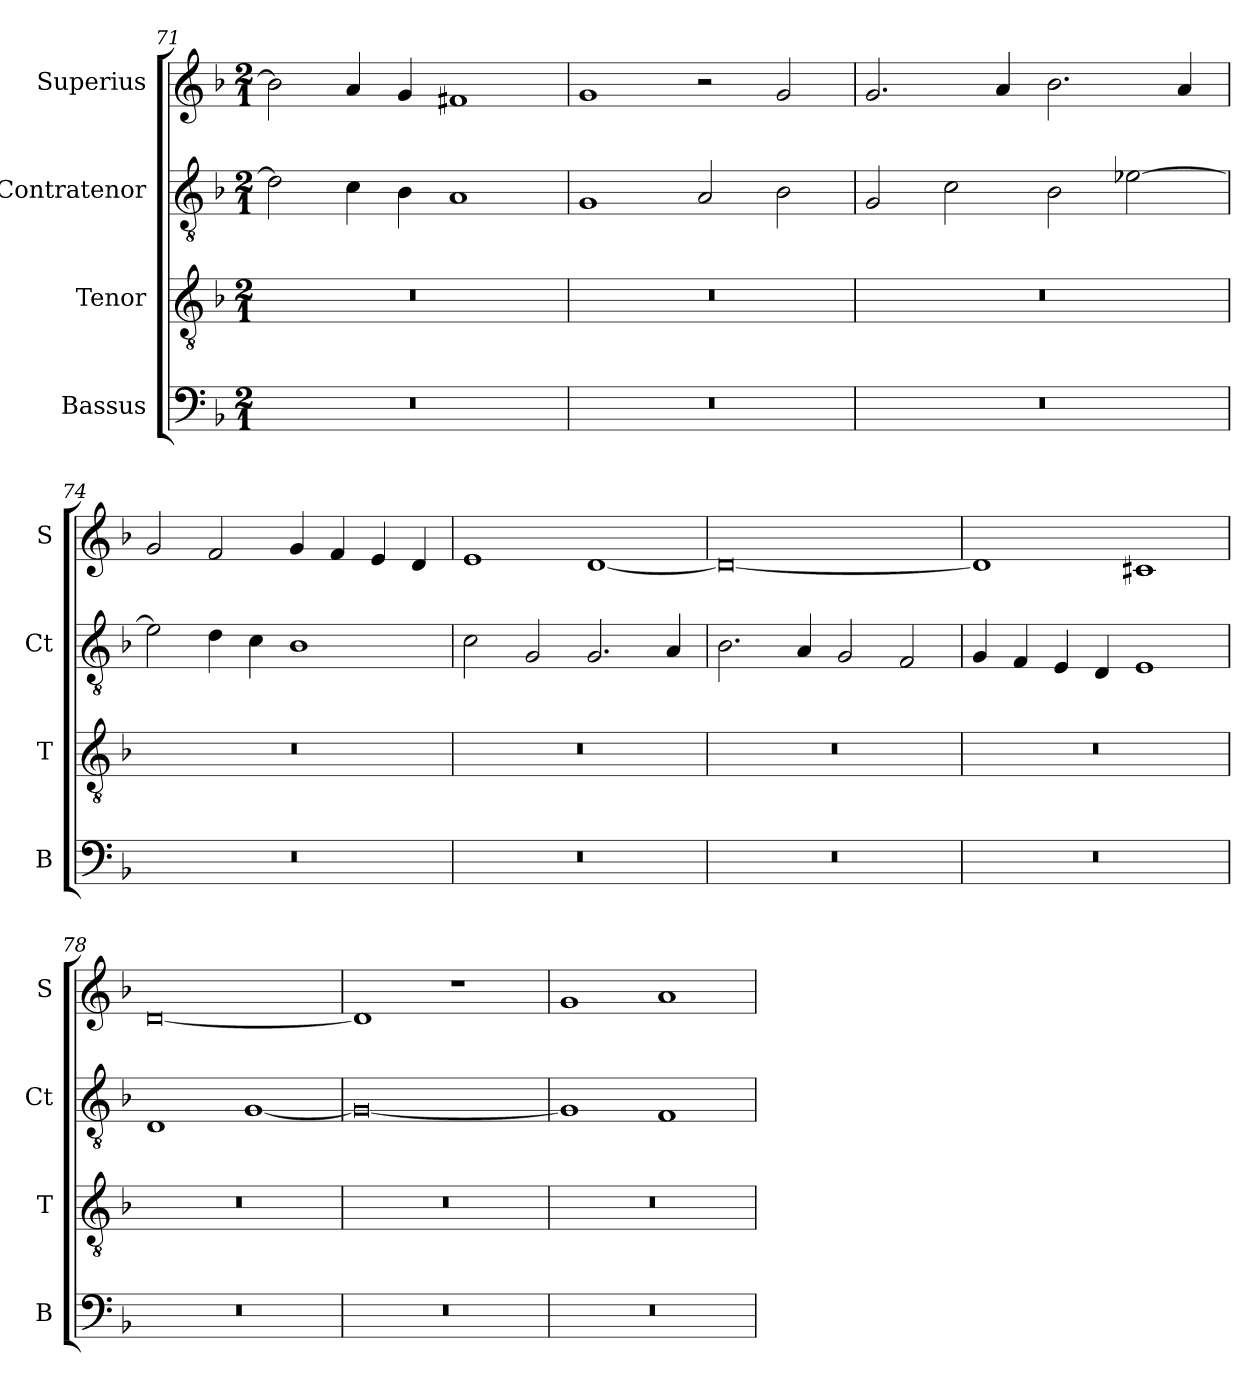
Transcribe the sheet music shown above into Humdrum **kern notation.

**kern	**kern	**kern	**kern
*part4	*part3	*part2	*part1
*staff4	*staff3	*staff2	*staff1
*I"Bassus	*I"Tenor	*I"Contratenor	*I"Superius
*I'B	*I'T	*I'Ct	*I'S
*clefF4	*clefGv2	*clefGv2	*clefG2
*k[b-]	*k[b-]	*k[b-]	*k[b-]
*M2/1	*M2/1	*M2/1	*M2/1
=71	=71	=71	=71
0r	0r	2d\]	2b-\]
.	.	4c\	4a/
.	.	4B-\	4g/
.	.	1A	1f#X
=72	=72	=72	=72
0r	0r	1G	1g
.	.	2A/	2r
.	.	2B-\	2g/
=73	=73	=73	=73
0r	0r	2G/	2.g/
.	.	2c\	.
.	.	.	4a/
.	.	2B-\	2.b-\
.	.	[2e-X\	.
.	.	.	4a/
=74	=74	=74	=74
0r	0r	2e-\]	2g/
.	.	4d\	2f/
.	.	4c\	.
.	.	1B-	4g/
.	.	.	4f/
.	.	.	4e/
.	.	.	4d/
=75	=75	=75	=75
0r	0r	2c\	1e
.	.	2G/	.
.	.	2.G/	[1d
.	.	4A/	.
=76	=76	=76	=76
0r	0r	2.B-\	0d_
.	.	4A/	.
.	.	2G/	.
.	.	2F/	.
=77	=77	=77	=77
0r	0r	4G/	1d]
.	.	4F/	.
.	.	4E/	.
.	.	4D/	.
.	.	1E	1c#X
=78	=78	=78	=78
0r	0r	1D	[0d
.	.	[1G	.
=79	=79	=79	=79
0r	0r	0G_	1d]
.	.	.	1r
=80	=80	=80	=80
0r	0r	1G]	1g
.	.	1F	1a
=	=	=	=
*-	*-	*-	*-
